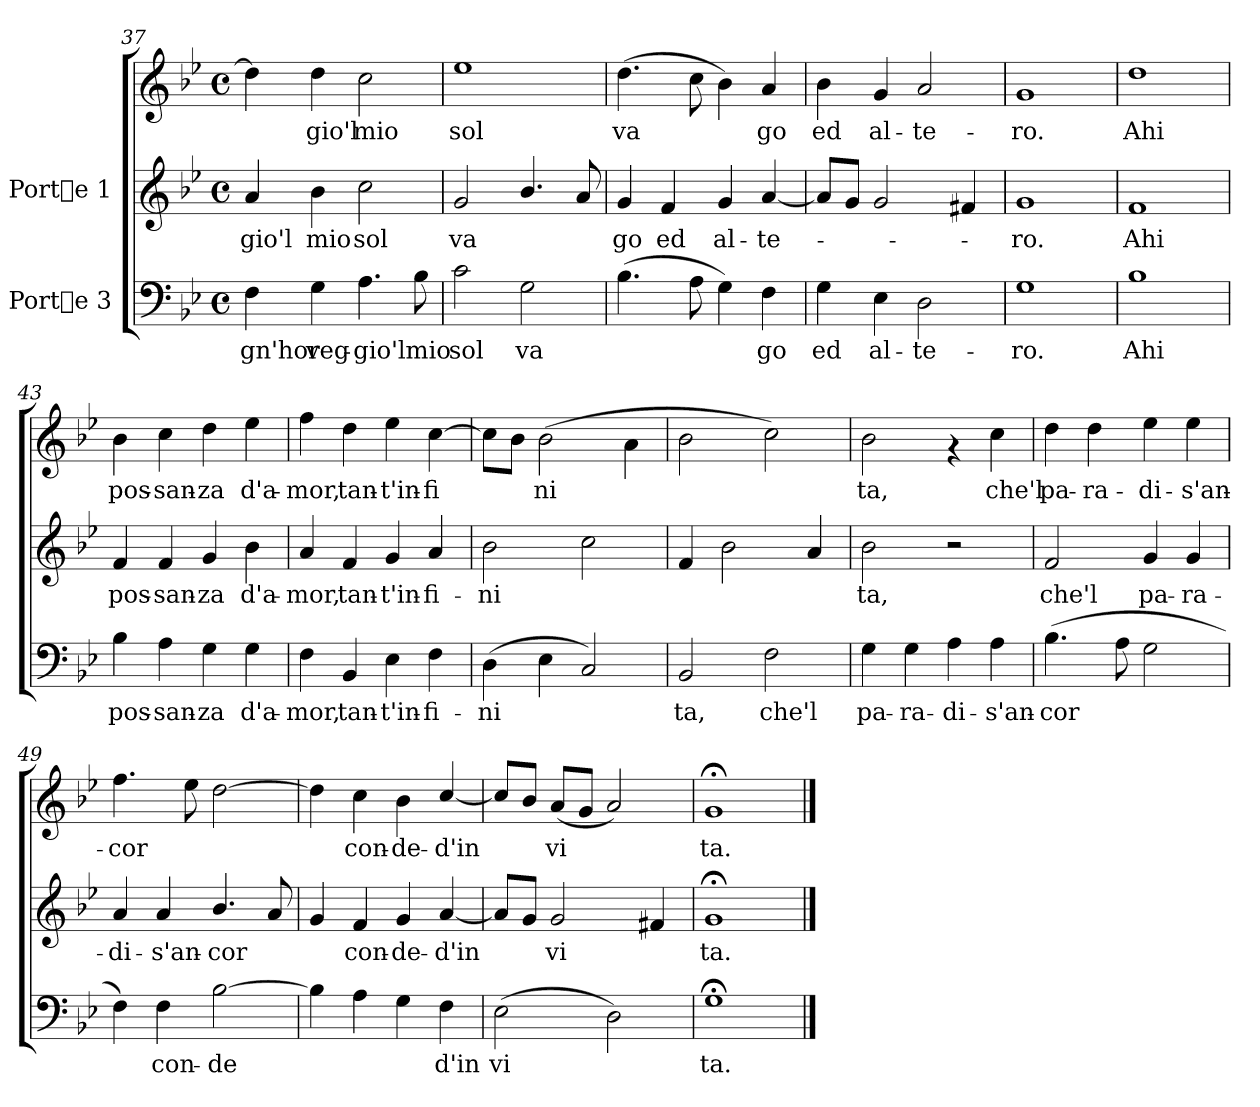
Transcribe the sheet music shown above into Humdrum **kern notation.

**kern	**text	**kern	**text	**kern	**text
*part2	*part2	*part1	*part1	*part1	*part1
*staff3	*staff3	*staff2	*staff2	*staff1	*staff1
*I"Porte 3	*	*I"Porte 1	*	*	*
*clefF4	*	*clefG2	*	*clefG2	*
*k[b-e-]	*	*k[b-e-]	*	*k[b-e-]	*
*B-:	*	*B-:	*	*B-:	*
*M4/4	*	*M4/4	*	*M4/4	*
*met(c)	*	*met(c)	*	*met(c)	*
=37	=37	=37	=37	=37	=37
!	!LO:LY:b:cj	!	!LO:LY:b:cj	!	!LO:LY:b:cj
4F\	-gn'hor	4a/	gio'l	4dd\]	-
!	!LO:LY:b:cj	!	!LO:LY:b:cj	!	!LO:LY:b:cj
4G\	veg-	4b-\	mio	4dd\	gio'l
!	!LO:LY:b:cj	!	!LO:LY:b:cj	!	!LO:LY:b:cj
4.A\	-gio'l	2cc\	sol	2cc\	mio
!	!LO:LY:b:cj	!	!	!	!
8B-\	mio	.	.	.	.
=38	=38	=38	=38	=38	=38
!	!LO:LY:b:cj	!	!LO:LY:b:cj	!	!LO:LY:b:cj
2c\	sol	2g/	va-	1ee-	sol
!	!LO:LY:b:cj	!	!LO:LY:b:cj	!	!
2G\	va-	4.b-/	--	.	.
!	!	!	!LO:LY:b:cj	!	!
.	.	8a/	--	.	.
=39	=39	=39	=39	=39	=39
!	!LO:LY:b:cj	!	!LO:LY:b:cj	!	!LO:LY:b:cj
(>4.B-\	-	4g/	go	(>4.dd\	-va-
!	!	!	!LO:LY:b:cj	!	!
.	.	4f/	ed	.	.
!	!LO:LY:b:cj	!	!	!	!LO:LY:b:cj
8A\	.	.	.	8cc\	-
!	!LO:LY:b:cj	!	!LO:LY:b:cj	!	!LO:LY:b:cj
4G\)	.	4g/	al-	4b-\)	.
!	!LO:LY:b:cj	!	!LO:LY:b:cj	!	!LO:LY:b:cj
4F\	go	[<4a/	-te-	4a/	go
=40	=40	=40	=40	=40	=40
!	!LO:LY:b:cj	!	!	!	!LO:LY:b:cj
4G\	ed	8a/L]	.	4b-\	-ed
.	.	8g/J	.	.	.
!	!LO:LY:b:cj	!	!	!	!LO:LY:b:cj
4E-\	al-	2g/	.	4g/	al-
!	!LO:LY:b:cj	!	!	!	!LO:LY:b:cj
2D\	-te-	.	.	2a/	-te-
.	.	4f#X/	.	.	.
=41	=41	=41	=41	=41	=41
!	!LO:LY:b:cj	!	!LO:LY:b:cj	!	!LO:LY:b:cj
1G	-ro.	1g	ro.	1g	-ro.
=42	=42	=42	=42	=42	=42
!	!LO:LY:b:cj	!	!LO:LY:b:cj	!	!LO:LY:b:cj
1B-	Ahi	1f	Ahi	1dd	Ahi
!!LO:LB:g=z
=43	=43	=43	=43	=43	=43
!	!LO:LY:b:cj	!	!LO:LY:b:cj	!	!LO:LY:b:cj
4B-\	pos-	4f/	-pos-	4b-\	pos-
!	!LO:LY:b:cj	!	!LO:LY:b:cj	!	!LO:LY:b:cj
4A\	-san-	4f/	-san-	4cc\	-san-
!	!LO:LY:b:cj	!	!LO:LY:b:cj	!	!LO:LY:b:cj
4G\	-za	4g/	-za	4dd\	-za
!	!LO:LY:b:cj	!	!LO:LY:b:cj	!	!LO:LY:b:cj
4G\	d'a-	4b-\	d'a-	4ee-\	d'a-
=44	=44	=44	=44	=44	=44
!	!LO:LY:b:cj	!	!LO:LY:b:cj	!	!LO:LY:b:cj
4F\	-mor,	4a/	-mor,	4ff\	-mor,
!	!LO:LY:b:cj	!	!LO:LY:b:cj	!	!LO:LY:b:cj
4BB-/	tan-	4f/	tan-	4dd\	tan-
!	!LO:LY:b:cj	!	!LO:LY:b:cj	!	!LO:LY:b:cj
4E-\	-t'in-	4g/	-t'in-	4ee-\	-t'in-
!	!LO:LY:b:cj	!	!LO:LY:b:cj	!	!LO:LY:b:cj
4F\	-fi-	4a/	-fi-	[>4cc\	-fi-
=45	=45	=45	=45	=45	=45
!	!LO:LY:b:cj	!	!LO:LY:b:cj	!	!LO:LY:b:cj
(>4D\	-ni-	2b-\	-ni-	8cc\L]	-
!	!	!	!	!	!LO:LY:b:cj
.	.	.	.	8b-\J	.
!	!LO:LY:b:cj	!	!	!	!LO:LY:b:cj
4E-\	--	.	.	(>2b-\	ni-
!	!LO:LY:b:cj	!	!LO:LY:b:cj	!	!
2C/)	--	2cc\	--	.	.
!	!	!	!	!	!LO:LY:b:cj
.	.	.	.	4a\	--
=46	=46	=46	=46	=46	=46
!	!LO:LY:b:cj	!	!	!	!
2BB-/	-ta,	4f/	.	2b-\	.
.	.	2b-\	.	.	.
!	!LO:LY:b:cj	!	!	!	!
2F\	che'l	.	.	2cc\)	.
.	.	4a/	.	.	.
=47	=47	=47	=47	=47	=47
!	!LO:LY:b:cj	!	!LO:LY:b:cj	!	!LO:LY:b:cj
4G\	pa-	2b-\	ta,	2b-\	-ta,
!	!LO:LY:b:cj	!	!	!	!
4G\	-ra-	.	.	.	.
!	!LO:LY:b:cj	!	!	!	!
4A\	-di-	2r	.	4rf	.
!	!LO:LY:b:cj	!	!	!	!LO:LY:b:cj
4A\	-s'an-	.	.	4cc\	che'l
=48	=48	=48	=48	=48	=48
!	!LO:LY:b:cj	!	!LO:LY:b:cj	!	!LO:LY:b:cj
(>4.B-\	-cor	2f/	-che'l	4dd\	pa-
!	!	!	!	!	!LO:LY:b:cj
.	.	.	.	4dd\	-ra-
!	!LO:LY:b:cj	!	!	!	!
8A\	.	.	.	.	.
!	!LO:LY:b:cj	!	!LO:LY:b:cj	!	!LO:LY:b:cj
2G\	.	4g/	pa-	4ee-\	-di-
!	!	!	!LO:LY:b:cj	!	!LO:LY:b:cj
.	.	4g/	-ra-	4ee-\	-s'an-
!!LO:LB:g=z
=49	=49	=49	=49	=49	=49
!	!LO:LY:b:cj	!	!LO:LY:b:cj	!	!LO:LY:b:cj
4F\)	.	4a/	di-	4.ff\	-cor
!	!LO:LY:b:cj	!	!LO:LY:b:cj	!	!
4F\	con-	4a/	-s'an-	.	.
!	!	!	!	!	!LO:LY:b:cj
.	.	.	.	8ee-\	.
!	!LO:LY:b:cj	!	!LO:LY:b:cj	!	!LO:LY:b:cj
[>2B-\	-de-	4.b-/	-cor	[>2dd\	.
!	!	!	!LO:LY:b:cj	!	!
.	.	8a/	.	.	.
=50	=50	=50	=50	=50	=50
!	!LO:LY:b:cj	!	!LO:LY:b:cj	!	!LO:LY:b:cj
4B-\]	-	4g/	.	4dd\]	.
!	!LO:LY:b:cj	!	!LO:LY:b:cj	!	!LO:LY:b:cj
4A\	.	4f/	con-	4cc\	con-
!	!LO:LY:b:cj	!	!LO:LY:b:cj	!	!LO:LY:b:cj
4G\	.	4g/	-de-	4b-\	-de-
!	!LO:LY:b:cj	!	!LO:LY:b:cj	!	!LO:LY:b:cj
4F\	d'in	[<4a/	-d'in	[<4cc/	-d'in
=51	=51	=51	=51	=51	=51
!	!LO:LY:b:cj	!	!LO:LY:b:cj	!	!LO:LY:b:cj
(>2E-\	vi-	8a/L]	-	8cc/L]	.
!	!	!	!LO:LY:b:cj	!	!LO:LY:b:cj
.	.	8g/J	.	8b-/J	.
!	!	!	!LO:LY:b:cj	!	!LO:LY:b:cj
.	.	2g/	vi-	(<8a/L	vi-
!	!	!	!	!	!LO:LY:b:cj
.	.	.	.	8g/J	--
!	!LO:LY:b:cj	!	!	!	!LO:LY:b:cj
2D\)	--	.	.	2a/)	--
!	!	!	!LO:LY:b:cj	!	!
.	.	4f#X/	--	.	.
=52	=52	=52	=52	=52	=52
!	!LO:LY:b:cj	!	!LO:LY:b:cj	!	!LO:LY:b:cj
1G;<	-ta.	1g;<	ta.	1g;<	-ta.
==	==	==	==	==	==
*-	*-	*-	*-	*-	*-
